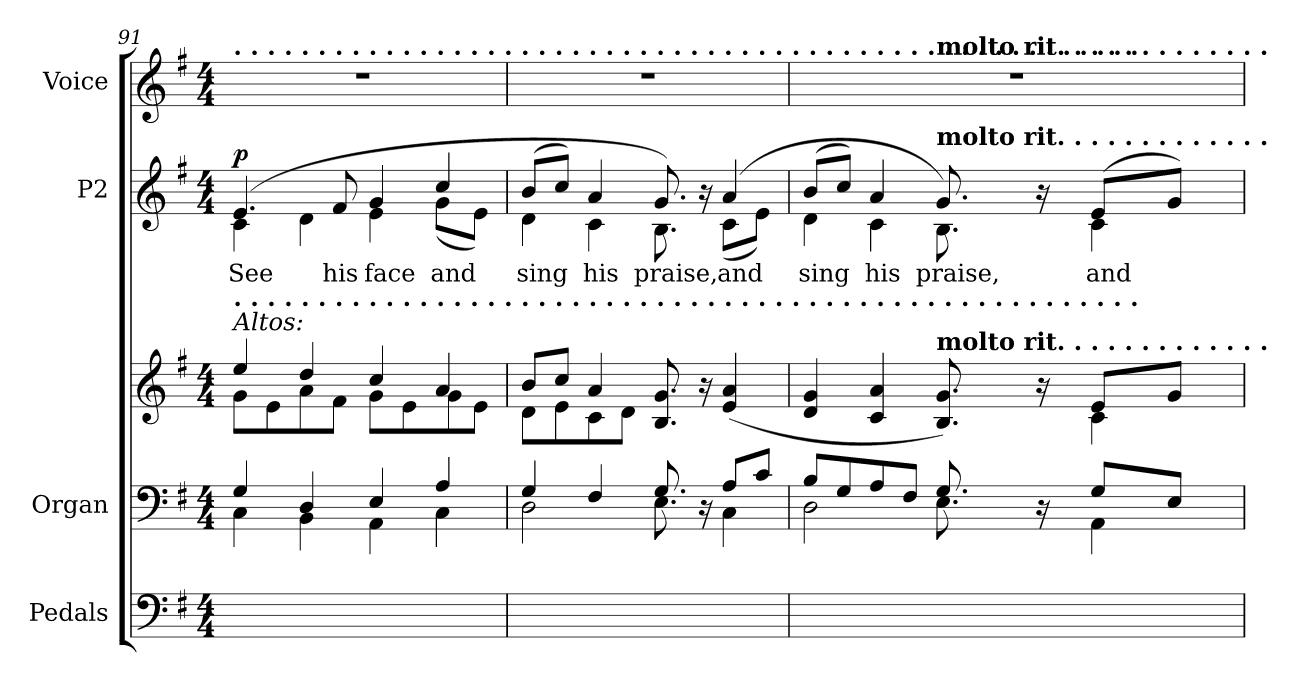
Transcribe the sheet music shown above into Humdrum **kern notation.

**kern	**kern	**kern	**kern	**text	**dynam	**kern
*part4	*part3	*part3	*part2	*part2	*part2	*part1
*staff5	*staff4	*staff3	*staff2	*staff2	*staff2	*staff1
*I"Pedals	*I"Organ	*	*I"P2	*	*	*I"Voice
*I'Ped.	*	*	*	*	*	*
!!LO:LB:g=z
*clefF4	*clefF4	*clefG2	*clefG2	*	*	*clefG2
*k[f#]	*k[f#]	*k[f#]	*k[f#]	*	*	*k[f#]
*G:	*G:	*G:	*G:	*	*	*G:
*M4/4	*M4/4	*M4/4	*M4/4	*	*	*M4/4
=91	=91	=91	=91	=91	=91	=91
*	*^	*^	*	*	*	*
!	!	!	!	!	!	!	!	!LO:TX:a:B:t=. . . . . . . . . . . . . . . . . . . . . . . . . . . . . . . . . . . . . . . . . . . . . . . . . . . . . .
!	!	!	!	!	!LO:TX:a:i:t=Sopranos&colon;	!	!	!
!	!	!	!	!	!LO:TX:a:B:t=. . . . . . . . . . . . . . . . . . . . . . . . . . . . . . . . . . . . . . . . . . . . . . . . . . . . . .	!	!	!
!	!	!	!LO:TX:a:i:t=Altos&colon;	!	!	!	!	!
!	!	!	!LO:TX:a:B:t=. . . . . . . . . . . . . . . . . . . . . . . . . . . . . . . . . . . . . . . . . . . . . . . . . . . . . .	!	!	!	!	!
!	!	!	!	!	!	!LO:LY:b:color=#000000	!	!
*	*	*	*	*	*^	*	*	*
4Ci/yy	4Gi/	4Ci\	4eei/	8gi\L	(4.ei/	4ci\	See	p	1r
.	.	.	.	8ei\	.	.	.	.	.
4BBi/yy	4Di/	4BBi\	4ddi/	8ai\	.	4di\	.	.	.
!	!	!	!	!	!	!	!LO:LY:b:color=#000000	!	!
.	.	.	.	8f#i\J	8f#i/	.	his	.	.
!	!	!	!	!	!	!	!LO:LY:b:color=#000000	!	!
4AAi/yy	4Ei/	4AAi\	4cci/	8gi\L	4gi/	4ei\	face	.	.
.	.	.	.	8ei\	.	.	.	.	.
!	!	!	!	!	!	!	!LO:LY:b:color=#000000	!	!
4Ci/yy	4Ai/	4Ci\	4ai/	8gi\	4cci/	(8gi\L	and	.	.
.	.	.	.	8ei\J	.	8ei\J)	.	.	.
=92	=92	=92	=92	=92	=92	=92	=92	=92	=92
!	!	!	!	!	!	!	!LO:LY:b:color=#000000	!	!
2Di\yy	4Gi/	2Di\	8bi/L	8di\L	(8bi/L	4di\	sing	.	1r
.	.	.	8cci/J	8ei\	8cci/J)	.	.	.	.
!	!	!	!	!	!	!	!LO:LY:b:color=#000000	!	!
.	4F#i/	.	4ai/	8ci\	4ai/	4ci\	his	.	.
.	.	.	.	8di\J	.	.	.	.	.
!	!	!	!	!	!	!	!LO:LY:b:color=#000000	!	!
8.Ei\yy	8.Gi/	8.Ei\	8.Bi/ 8.gi	2ryy	8.gi/)	8.Bi\	praise,	.	.
16ryy	16r	16ryy	16r	.	16r	16ryy	.	.	.
!	!	!	!	!	!	!	!LO:LY:b:color=#000000	!	!
4Ci/yy	8Ai/L	4Ci\	(4ei/ 4ai	.	(4ai/	(8ci\L	and	.	.
.	8ci/J	.	.	.	.	8ei\J)	.	.	.
=93	=93	=93	=93	=93	=93	=93	=93	=93	=93
!	!	!	!	!	!	!	!LO:LY:b:color=#000000	!	!
*	*	*	*	*	*	*	*	*	*^
2Di\yy	8Bi/L	2Di\	4di/ 4gi	2.ryy	(8bi/L	4di\	sing	.	1r	2ryy
.	8Gi/	.	.	.	8cci/J)	.	.	.	.	.
!	!	!	!	!	!	!	!LO:LY:b:color=#000000	!	!	!
.	8Ai/	.	4ci/ 4ai	.	4ai/	4ci\	his	.	.	.
.	8F#i/J	.	.	.	.	.	.	.	.	.
!	!	!	!	!	!	!	!	!	!	!LO:TX:a:B:t=molto rit. . . . . . . . . . . . .
!	!	!	!	!	!LO:TX:a:B:t=molto rit. . . . . . . . . . . . .	!	!	!	!	!
!	!	!	!LO:TX:a:B:t=molto rit. . . . . . . . . . . . .	!	!	!	!	!	!	!
!	!	!	!	!	!	!	!LO:LY:b:color=#000000	!	!	!
8.Ei\yy	8.Gi/	8.Ei\	8.Bi/ 8.gi)	.	8.gi/)	8.Bi\	praise,	.	.	2ryy
16ryy	16r	16ryy	16r	.	16r	16ryy	.	.	.	.
!	!	!	!	!	!	!	!LO:LY:b:color=#000000	!	!	!
4AAi/yy	8Gi/L	4AAi\	8ei/L	4ci\	(8ei/L	4ci\	and	.	.	.
.	8Ei/J	.	8gi/J	.	8gi/J)	.	.	.	.	.
*	*v	*v	*	*	*v	*v	*	*	*v	*v
*	*	*v	*v	*	*	*	*
=	=	=	=	=	=	=
*-	*-	*-	*-	*-	*-	*-
